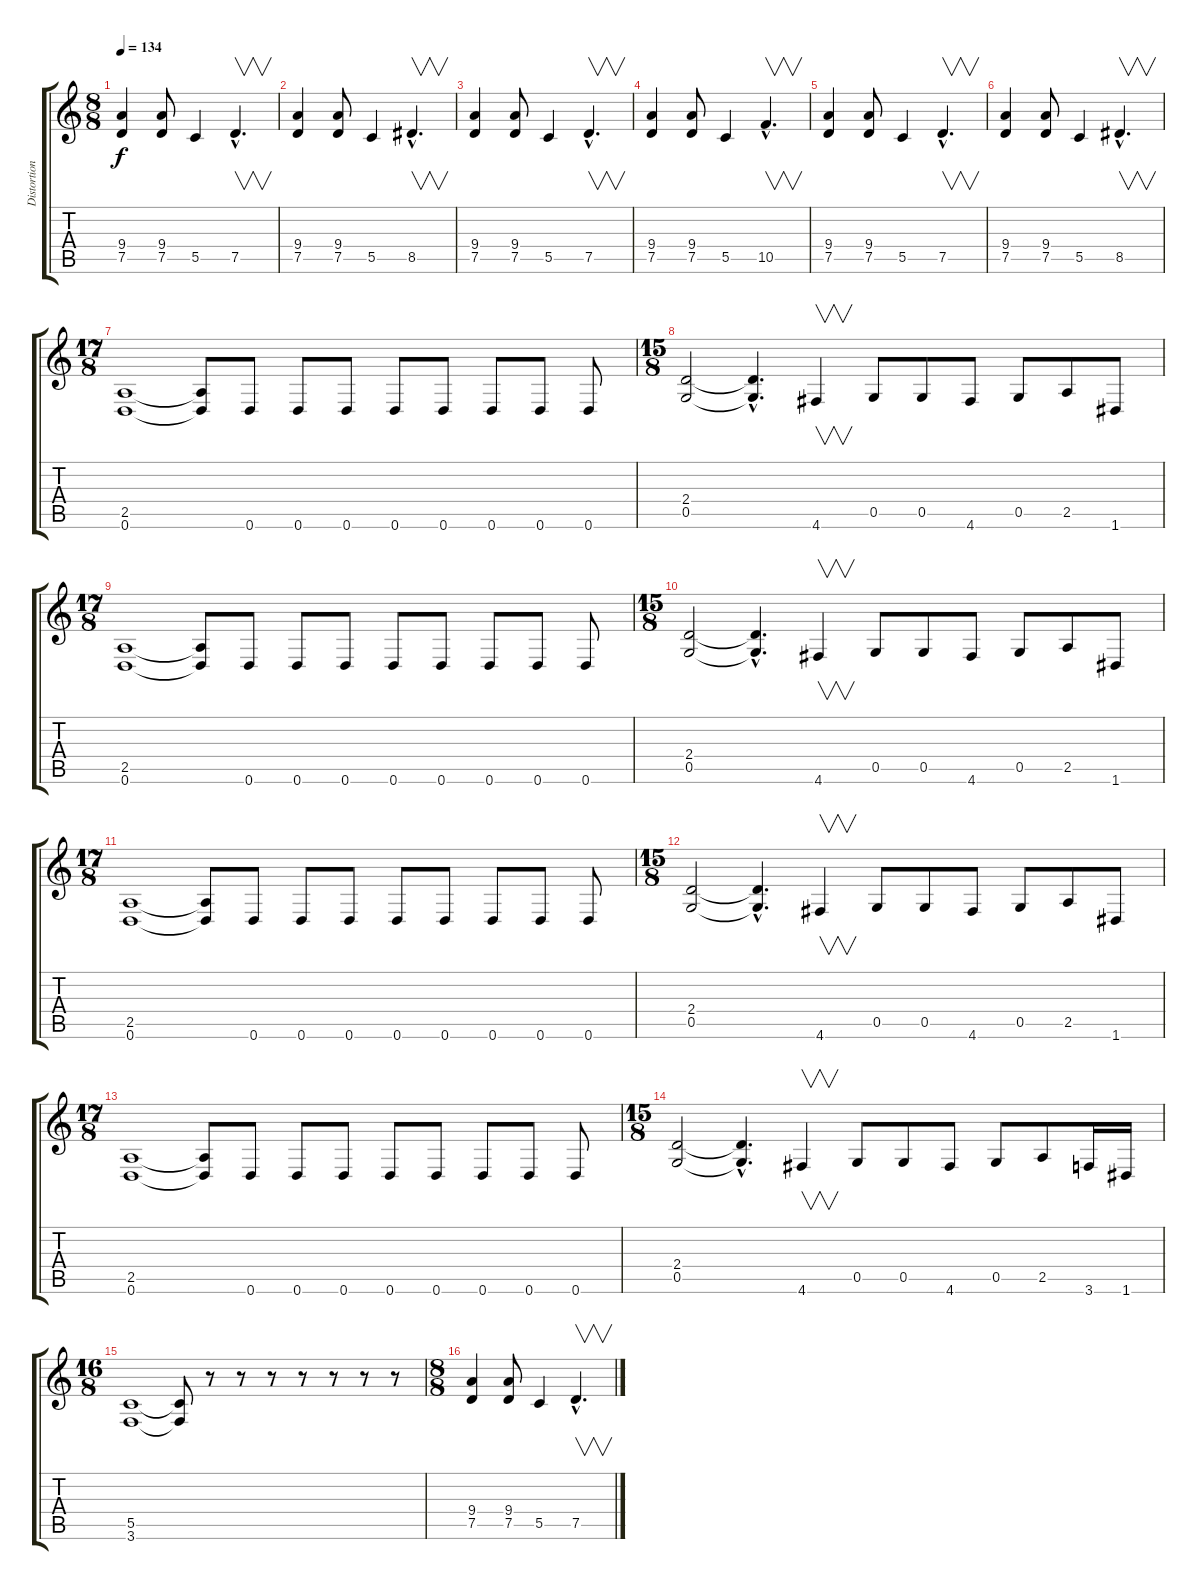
\track ("Distortion Guitar" "Distortion") {instrument distortionguitar}
\staff {score tabs}
\tuning (D4 A3 F3 C3 G2 D2) {hide}
\ts (8 8)
\tempo 134
\clef g2
\ks c
(9.4 7.5).4{dy f} (9.4 7.5).8 5.5.4 7.5{hac}.4{v d} |
(9.4 7.5).4 (9.4 7.5).8 5.5.4 8.5{hac}.4{v d} |
(9.4 7.5).4 (9.4 7.5).8 5.5.4 7.5{hac}.4{v d} |
(9.4 7.5).4 (9.4 7.5).8 5.5.4 10.5{hac}.4{v d} |
(9.4 7.5).4 (9.4 7.5).8 5.5.4 7.5{hac}.4{v d} |
(9.4 7.5).4 (9.4 7.5).8 5.5.4 8.5{hac}.4{v d} |
\ts (17 8)
(2.5 0.6).1 (2.5{t} 0.6{t}).8 0.6.8 0.6.8 0.6.8 0.6.8 0.6.8 0.6.8 0.6.8 0.6.8 |
\ts (15 8)
(2.4 0.5).2 (2.4{hac t} 0.5{hac t}).4{d} 4.6.4{v} 0.5.8 0.5.8 4.6.8 0.5.8 2.5.8 1.6.8 |
\ts (17 8)
(2.5 0.6).1 (2.5{t} 0.6{t}).8 0.6.8 0.6.8 0.6.8 0.6.8 0.6.8 0.6.8 0.6.8 0.6.8 |
\ts (15 8)
(2.4 0.5).2 (2.4{hac t} 0.5{hac t}).4{d} 4.6.4{v} 0.5.8 0.5.8 4.6.8 0.5.8 2.5.8 1.6.8 |
\ts (17 8)
(2.5 0.6).1 (2.5{t} 0.6{t}).8 0.6.8 0.6.8 0.6.8 0.6.8 0.6.8 0.6.8 0.6.8 0.6.8 |
\ts (15 8)
(2.4 0.5).2 (2.4{hac t} 0.5{hac t}).4{d} 4.6.4{v} 0.5.8 0.5.8 4.6.8 0.5.8 2.5.8 1.6.8 |
\ts (17 8)
(2.5 0.6).1 (2.5{t} 0.6{t}).8 0.6.8 0.6.8 0.6.8 0.6.8 0.6.8 0.6.8 0.6.8 0.6.8 |
\ts (15 8)
(2.4 0.5).2 (2.4{hac t} 0.5{hac t}).4{d} 4.6.4{v} 0.5.8 0.5.8 4.6.8 0.5.8 2.5.8 3.6.16 1.6.16 |
\ts (16 8)
(5.5 3.6).1{volume 16} (5.5{t} 3.6{t}).8 r.8 r.8 r.8 r.8 r.8 r.8 r.8 |
\ts (8 8)
(9.4 7.5).4{volume 12} (9.4 7.5).8 5.5.4 7.5{hac}.4{v d}
